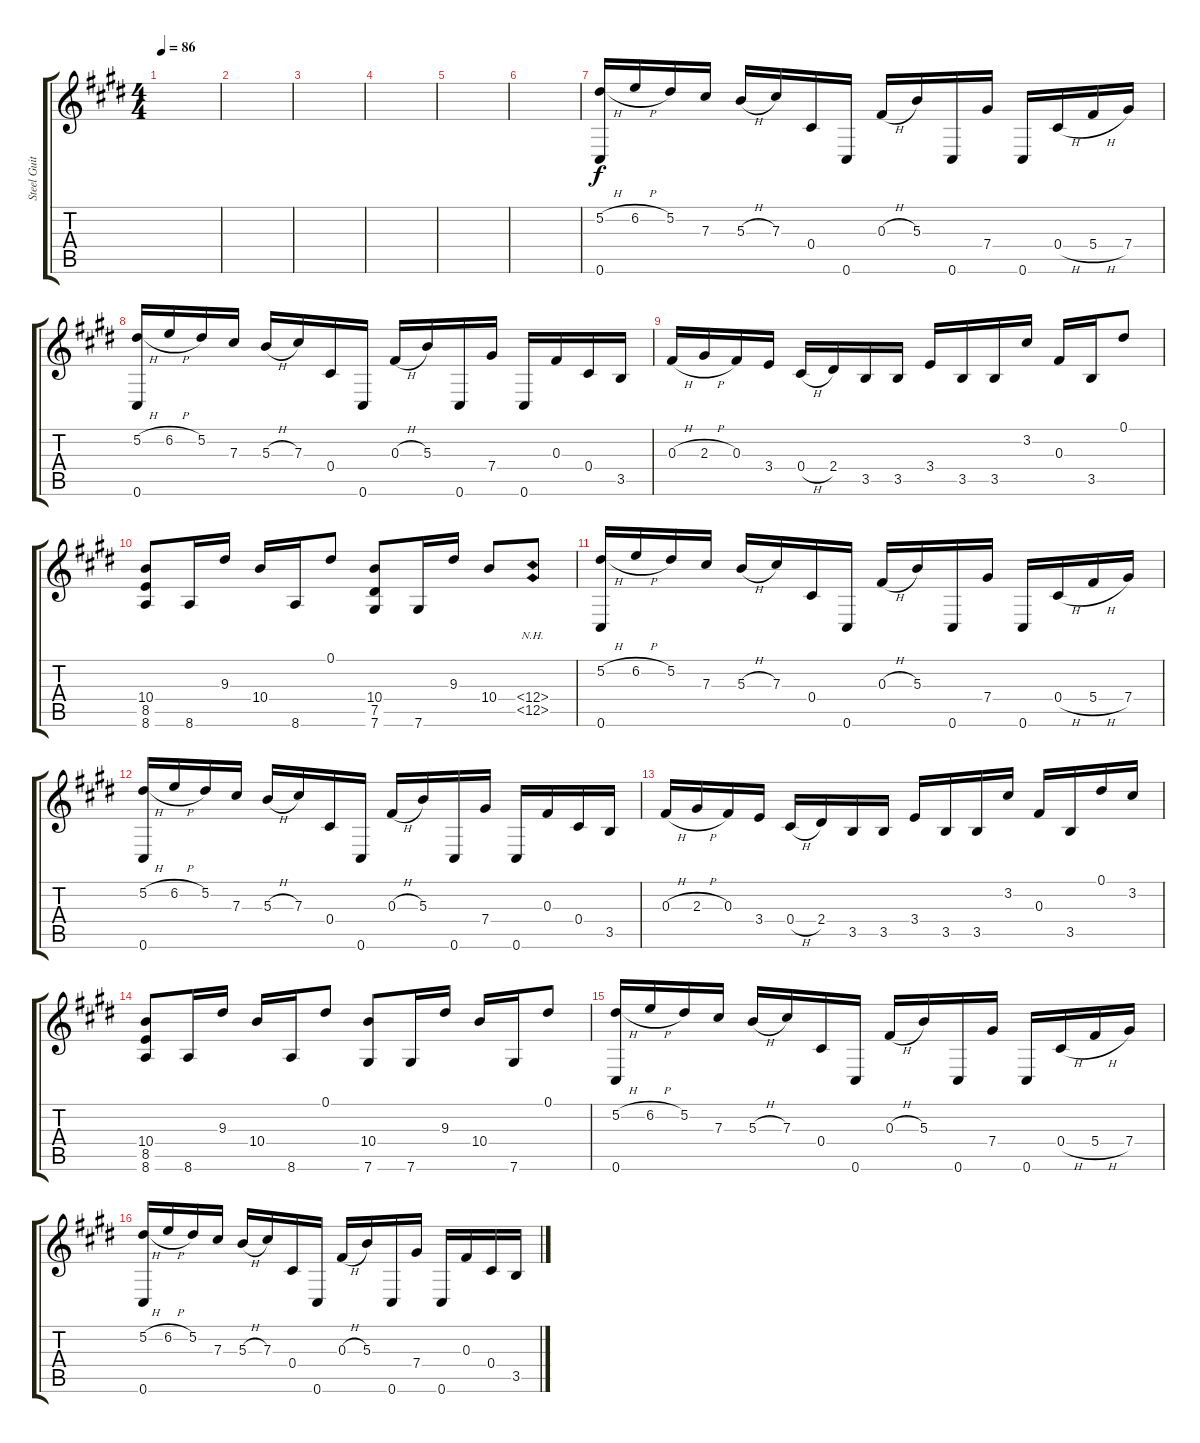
\track ("Steel Guitar" "Steel Guit") {instrument acousticguitarsteel}
\staff {score tabs}
\tuning (Eb4 Bb3 Gb3 Db3 Ab2 Db2) {hide}
\ts (4 4)
\tempo 86
\clef g2
\ks e
|
|
|
|
|
|
(5.2{h} 0.6).16 6.2{h}.16 5.2.16 7.3.16 5.3{h}.16 7.3.16 0.4.16 0.6.16 0.3{h}.16 5.3.16 0.6.16 7.4.16 0.6.16 0.4{h}.16 5.4{h}.16 7.4.16 |
(5.2{h} 0.6).16 6.2{h}.16 5.2.16 7.3.16 5.3{h}.16 7.3.16 0.4.16 0.6.16 0.3{h}.16 5.3.16 0.6.16 7.4.16 0.6.16 0.3.16 0.4.16 3.5.16 |
0.3{h}.16 2.3{h}.16 0.3.16 3.4.16 0.4{h}.16 2.4.16 3.5.16 3.5.16 3.4.16 3.5.16 3.5.16 3.2.16 0.3.16 3.5.16 0.1.8 |
(10.4 8.5 8.6).8 8.6.16 9.3.16 10.4.16 8.6.16 0.1.8 (10.4 7.5 7.6).8 7.6.16 9.3.16 10.4.8 (12.4{nh} 12.5{nh}).8 |
(5.2{h} 0.6).16 6.2{h}.16 5.2.16 7.3.16 5.3{h}.16 7.3.16 0.4.16 0.6.16 0.3{h}.16 5.3.16 0.6.16 7.4.16 0.6.16 0.4{h}.16 5.4{h}.16 7.4.16 |
(5.2{h} 0.6).16 6.2{h}.16 5.2.16 7.3.16 5.3{h}.16 7.3.16 0.4.16 0.6.16 0.3{h}.16 5.3.16 0.6.16 7.4.16 0.6.16 0.3.16 0.4.16 3.5.16 |
0.3{h}.16 2.3{h}.16 0.3.16 3.4.16 0.4{h}.16 2.4.16 3.5.16 3.5.16 3.4.16 3.5.16 3.5.16 3.2.16 0.3.16 3.5.16 0.1.16 3.2.16 |
(10.4 8.5 8.6).8 8.6.16 9.3.16 10.4.16 8.6.16 0.1.8 (10.4 7.6).8 7.6.16 9.3.16 10.4.16 7.6.16 0.1.8 |
(5.2{h} 0.6).16 6.2{h}.16 5.2.16 7.3.16 5.3{h}.16 7.3.16 0.4.16 0.6.16 0.3{h}.16 5.3.16 0.6.16 7.4.16 0.6.16 0.4{h}.16 5.4{h}.16 7.4.16 |
(5.2{h} 0.6).16 6.2{h}.16 5.2.16 7.3.16 5.3{h}.16 7.3.16 0.4.16 0.6.16 0.3{h}.16 5.3.16 0.6.16 7.4.16 0.6.16 0.3.16 0.4.16 3.5.16
